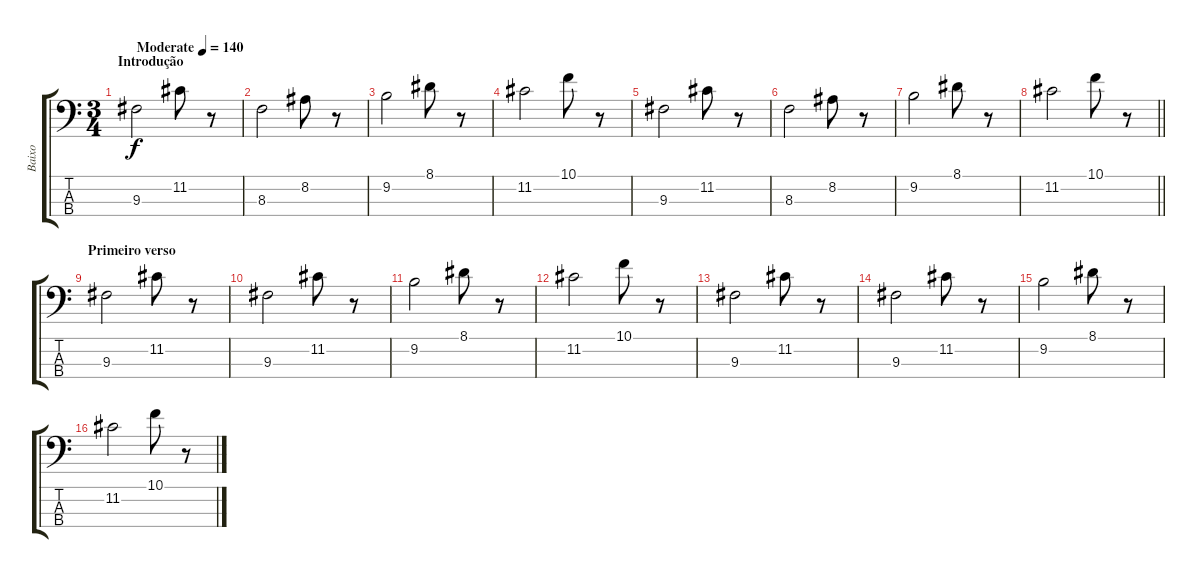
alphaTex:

\track ("Baixo" "Baixo") {instrument electricbasspick}
\staff {score tabs}
\tuning (G2 D2 A1 E1) {hide}
\ts (3 4)
\section ("" "Introdução")
\tempo (140 "Moderate")
\clef f4
\ks c
9.3.2{dy f instrument electricbasspick} 11.2.8 r.8 |
8.3.2 8.2.8 r.8 |
9.2.2 8.1.8 r.8 |
11.2.2 10.1.8 r.8 |
9.3.2 11.2.8 r.8 |
8.3.2 8.2.8 r.8 |
9.2.2 8.1.8 r.8 |
\barLineRight lightlight
11.2.2 10.1.8 r.8 |
\section ("" "Primeiro verso")
9.3.2 11.2.8 r.8 |
9.3.2 11.2.8 r.8 |
9.2.2 8.1.8 r.8 |
11.2.2 10.1.8 r.8 |
9.3.2 11.2.8 r.8 |
9.3.2 11.2.8 r.8 |
9.2.2 8.1.8 r.8 |
11.2.2 10.1.8 r.8
